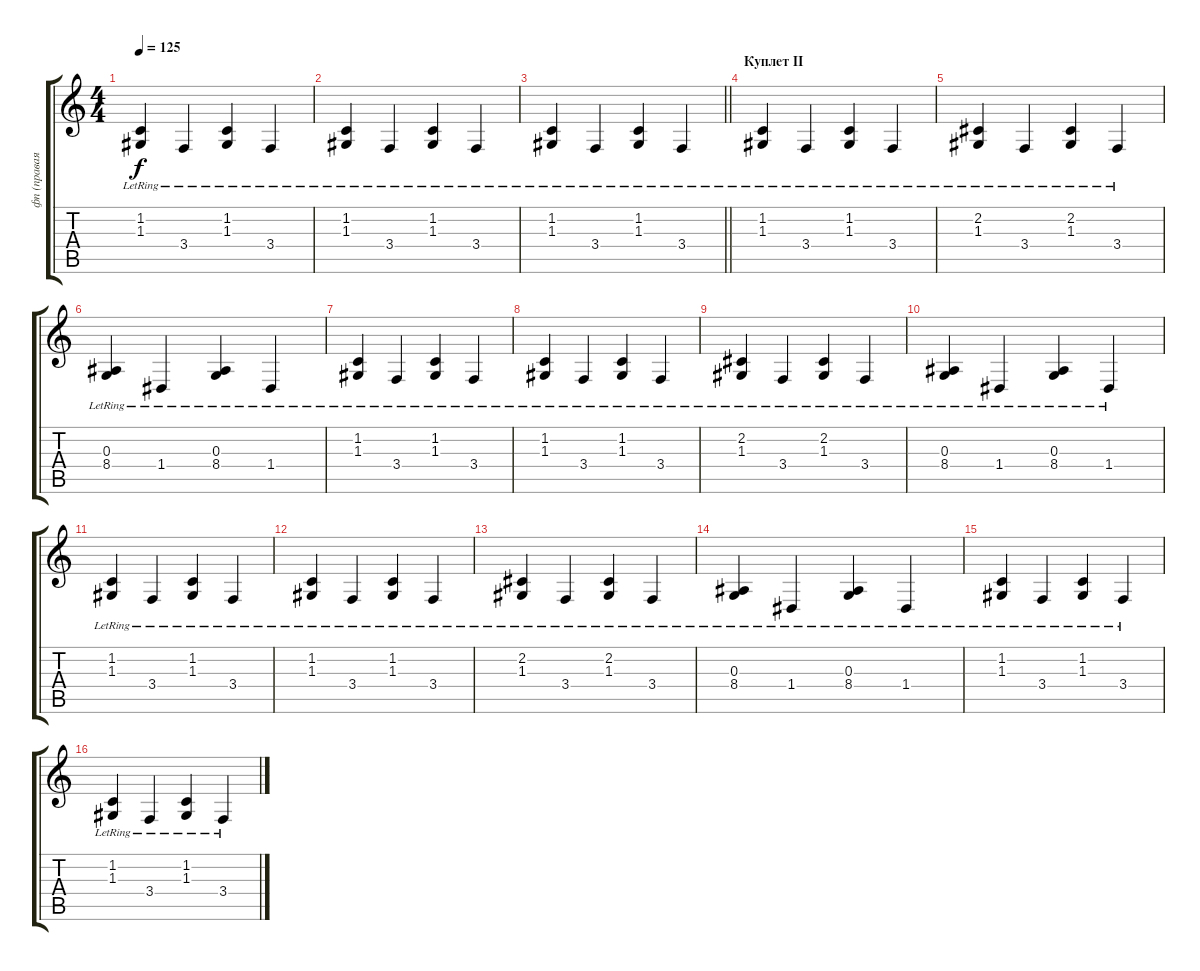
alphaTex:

\track ("фп (правая рука)" "фп (правая") {instrument acousticgrandpiano}
\staff {score tabs}
\tuning (E4 B3 G3 D3 A2 E2) {hide}
\ts (4 4)
\tempo 125
\clef g2
\ks c
(1.2{lr} 1.3{lr}).4{dy f} 3.4{lr}.4 (1.2{lr} 1.3{lr}).4 3.4{lr}.4 |
(1.2{lr} 1.3{lr}).4 3.4{lr}.4 (1.2{lr} 1.3{lr}).4 3.4{lr}.4 |
\barLineRight lightlight
(1.2{lr} 1.3{lr}).4 3.4{lr}.4 (1.2{lr} 1.3{lr}).4 3.4{lr}.4 |
\section ("" "Куплет II")
(1.2{lr} 1.3{lr}).4 3.4{lr}.4 (1.2{lr} 1.3{lr}).4 3.4{lr}.4 |
(2.2{lr} 1.3{lr}).4 3.4{lr}.4 (2.2{lr} 1.3{lr}).4 3.4{lr}.4 |
(0.3{lr} 8.4{lr}).4 1.4{lr}.4 (0.3{lr} 8.4{lr}).4 1.4{lr}.4 |
(1.2{lr} 1.3{lr}).4 3.4{lr}.4 (1.2{lr} 1.3{lr}).4 3.4{lr}.4 |
(1.2{lr} 1.3{lr}).4 3.4{lr}.4 (1.2{lr} 1.3{lr}).4 3.4{lr}.4 |
(2.2{lr} 1.3{lr}).4 3.4{lr}.4 (2.2{lr} 1.3{lr}).4 3.4{lr}.4 |
(0.3{lr} 8.4{lr}).4 1.4{lr}.4 (0.3{lr} 8.4{lr}).4 1.4{lr}.4 |
(1.2{lr} 1.3{lr}).4 3.4{lr}.4 (1.2{lr} 1.3{lr}).4 3.4{lr}.4 |
(1.2{lr} 1.3{lr}).4 3.4{lr}.4 (1.2{lr} 1.3{lr}).4 3.4{lr}.4 |
(2.2{lr} 1.3{lr}).4 3.4{lr}.4 (2.2{lr} 1.3{lr}).4 3.4{lr}.4 |
(0.3{lr} 8.4{lr}).4 1.4{lr}.4 (0.3{lr} 8.4{lr}).4 1.4{lr}.4 |
(1.2{lr} 1.3{lr}).4 3.4{lr}.4 (1.2{lr} 1.3{lr}).4 3.4{lr}.4 |
(1.2{lr} 1.3{lr}).4 3.4{lr}.4 (1.2{lr} 1.3{lr}).4 3.4{lr}.4
